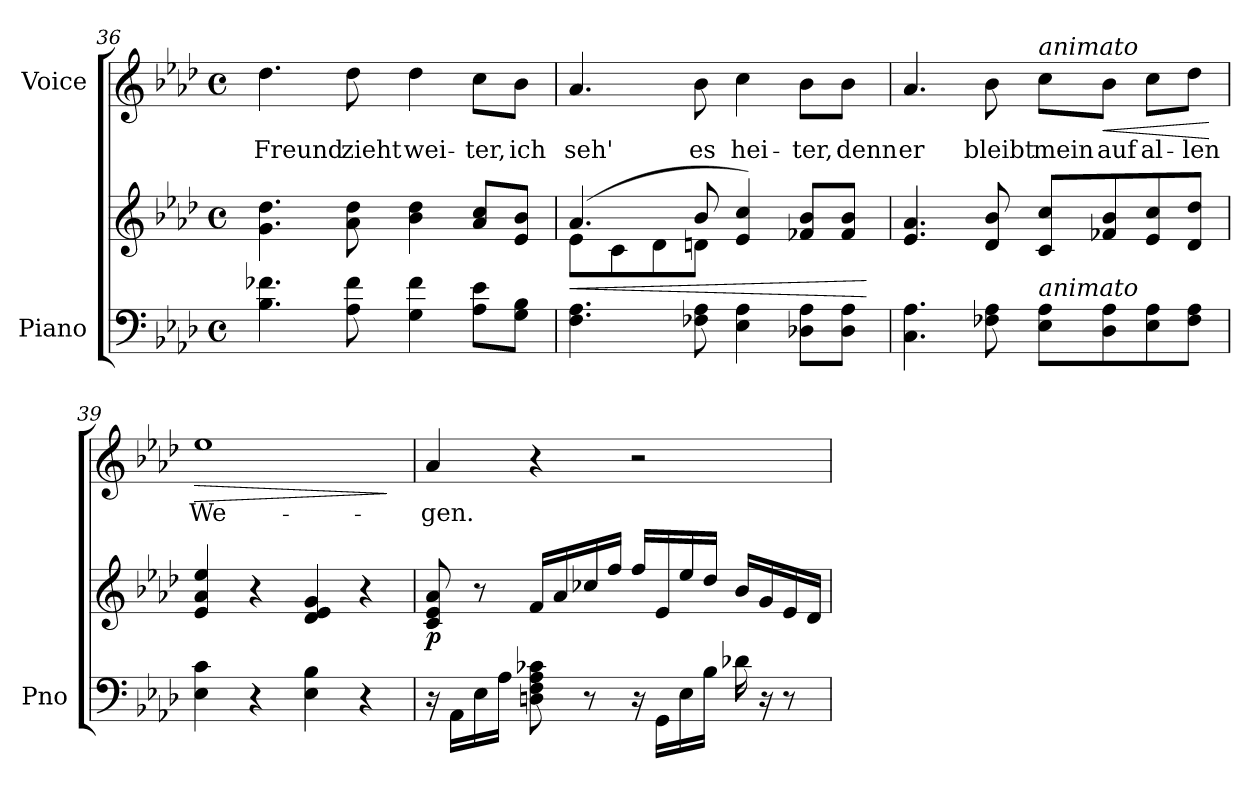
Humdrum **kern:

**kern	**kern	**dynam	**kern	**text	**dynam
*part2	*part2	*part2	*part1	*part1	*part1
*staff3	*staff2	*staff2/3	*staff1	*staff1	*staff1
*I"Piano	*	*	*I"Voice	*	*
*I'Pno	*	*	*	*	*
*clefF4	*clefG2	*	*clefG2	*	*
*k[b-e-a-d-]	*k[b-e-a-d-]	*	*k[b-e-a-d-]	*	*
*M4/4	*M4/4	*	*M4/4	*	*
*met(c)	*met(c)	*	*met(c)	*	*
=36	=36	=36	=36	=36	=36
4.B-\ 4.f-X\	4.g\ 4.dd-\	.	4.dd-\	Freund	.
8A-\ 8f-\	8a-\ 8dd-\	.	8dd-\	zieht	.
4G\ 4f-\	4b-\ 4dd-\	.	4dd-\	wei-	.
8A-\ 8e-\L	8a-/ 8cc/L	.	8cc\L	-ter,	.
8G\ 8B-\J	8e-/ 8b-/J	.	8b-\J	ich	.
=37	=37	=37	=37	=37	=37
!	!	!LO:HP:b	!	!	!
*	*^	*	*	*	*
4.F\ 4.A-\	(4.a-/	8e-\L	<	4.a-/	seh'	.
.	.	8c\	.	.	.	.
.	.	8d-\	.	.	.	.
8F-X\ 8A-\	8b-/	8dn\J	.	8b-\	es	.
4E-\ 4A-\	4e-/ 4cc/)	2ryy	.	4cc\	hei-	.
8D-X\ 8A-\L	8f-X/ 8b-/L	.	.	8b-\L	-ter,	.
8D-\ 8A-\J	8f-/ 8b-/J	.	.	8b-\J	denn	.
*	*v	*v	*	*	*	*
.	.	[	.	.	.
=38	=38	=38	=38	=38	=38
4.C\ 4.A-\	4.e-/ 4.a-/	.	4.a-/	er	.
8F-X\ 8A-\	8d-/ 8b-/	.	8b-\	bleibt	.
!	!	!	!LO:TX:a:i:t=animato	!	!
!LO:TX:i:t=animato	!	!	!	!	!
8E-\ 8A-\L	8c/ 8cc/L	.	8cc\L	mein	.
!	!	!	!	!	!LO:HP:b
8D-\ 8A-\	8f-X/ 8b-/	.	8b-\J	auf	<
8E-\ 8A-\	8e-/ 8cc/	.	8cc\L	al-	.
8F-\ 8A-\J	8d-/ 8dd-/J	.	8dd-\J	-len	.
.	.	.	.	.	[
=39	=39	=39	=39	=39	=39
!	!	!	!	!	!LO:HP:b
4E-\ 4c\	4e-/ 4a-/ 4ee-/	.	1ee-	We-	>
4r	4r	.	.	.	.
4E-\ 4B-\	4d-/ 4e-/ 4g/	.	.	.	.
4r	4r	.	.	.	.
.	.	.	.	.	]
=40	=40	=40	=40	=40	=40
!	!	!LO:DY:b	!	!	!
16r	8c/ 8e-/ 8a-/	p	4a-/	-gen.	.
16AA-\LL	.	.	.	.	.
16E-\	8r	.	.	.	.
16A-\JJ	.	.	.	.	.
8Dn\ 8F\ 8A-\ 8c-X\	16f/LL	.	4r	.	.
.	16a-/	.	.	.	.
8r	16cc-X/	.	.	.	.
.	16ff/JJ	.	.	.	.
16r	16ff/LL	.	2r	.	.
16GG\LL	16e-/	.	.	.	.
16E-\	16ee-/	.	.	.	.
16B-\JJ	16dd-/JJ	.	.	.	.
16d-X\	16b-/LL	.	.	.	.
16r	16g/	.	.	.	.
8r	16e-/	.	.	.	.
.	16d-/JJ	.	.	.	.
=	=	=	=	=	=
*-	*-	*-	*-	*-	*-
